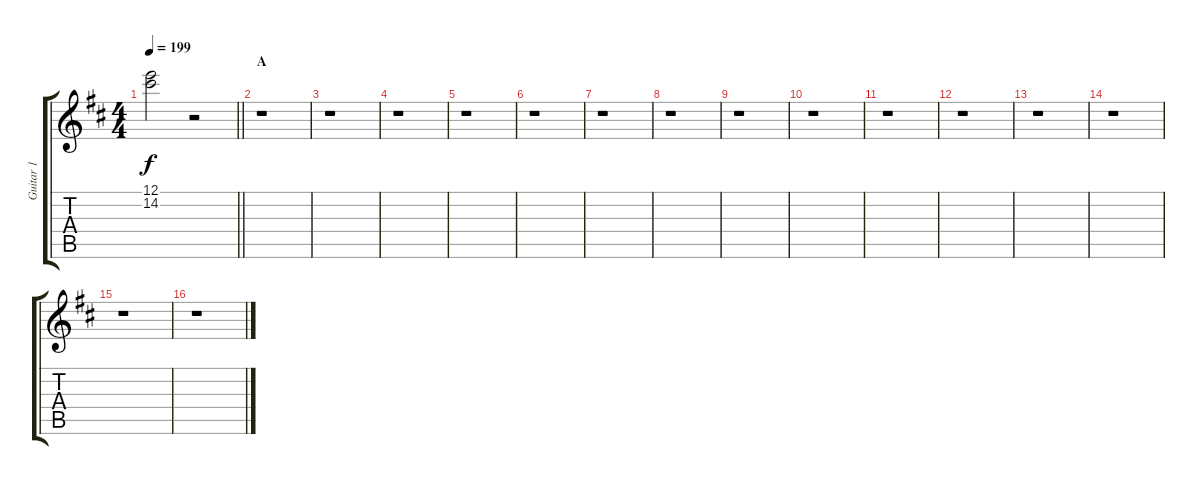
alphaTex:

\track ("Guitar 1" "Guitar 1") {instrument distortionguitar}
\staff {score tabs}
\tuning (E4 B3 G3 D3 A2 E2) {hide}
\ts (4 4)
\tempo 199
\clef g2
\barLineRight lightlight
\ks d
(12.1 14.2).2{dy f} r.2 |
\section ("" "A")
r.1 |
r.1 |
r.1 |
r.1 |
r.1 |
r.1 |
r.1 |
r.1 |
r.1 |
r.1 |
r.1 |
r.1 |
r.1 |
r.1 |
r.1
